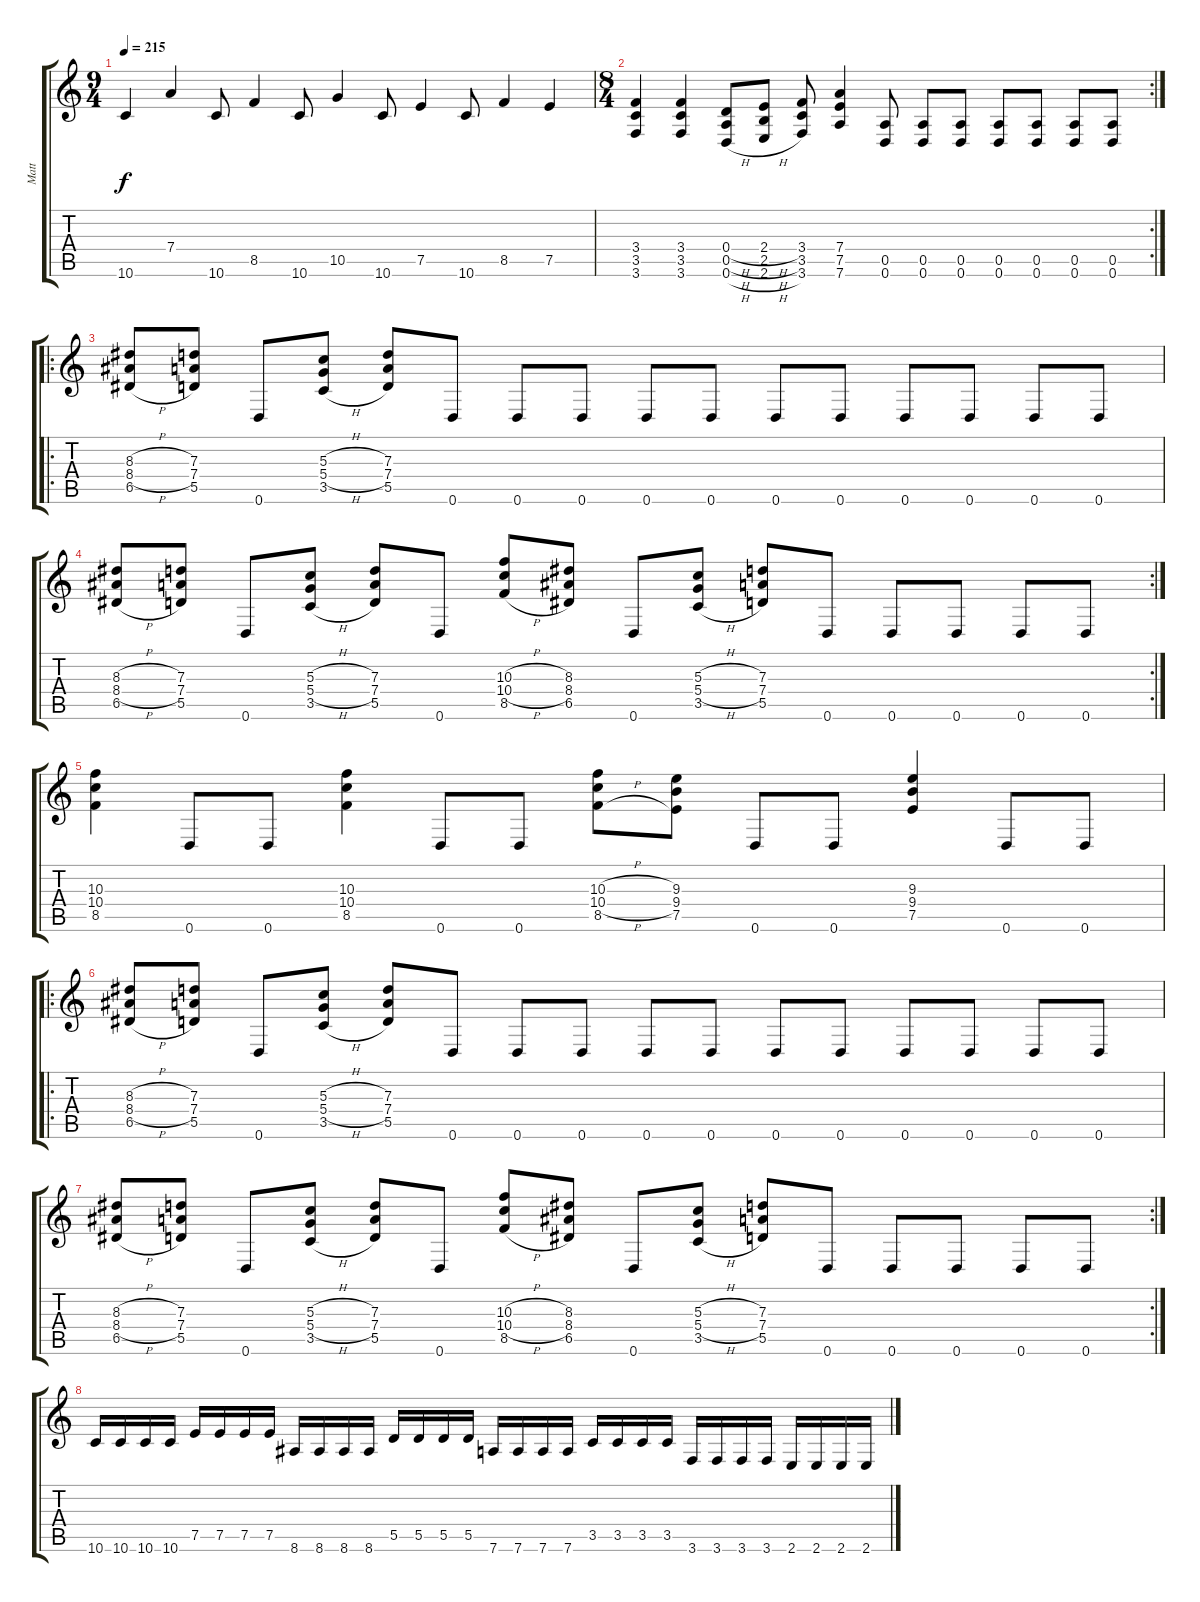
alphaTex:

\track ("Matt" "Matt") {instrument overdrivenguitar}
\staff {score tabs}
\tuning (E4 B3 G3 D3 A2 D2) {hide}
\ts (9 4)
\tempo 215
\clef g2
\ks c
10.6.4{dy f} 7.4.4 10.6.8 8.5.4 10.6.8 10.5.4 10.6.8 7.5.4 10.6.8 8.5.4 7.5.4 |
\rc 2
\ts (8 4)
(3.4 3.5 3.6).4 (3.4 3.5 3.6).4 (0.4{h} 0.5{h} 0.6{h}).8 (2.4{h} 2.5{h} 2.6{h}).8 (3.4 3.5 3.6).8 (7.4 7.5 7.6).4 (0.5 0.6).8 (0.5 0.6).8 (0.5 0.6).8 (0.5 0.6).8 (0.5 0.6).8 (0.5 0.6).8 (0.5 0.6).8 |
\ro
(8.3{h} 8.4{h} 6.5{h}).8 (7.3 7.4 5.5).8 0.6.8 (5.3{h} 5.4{h} 3.5{h}).8 (7.3 7.4 5.5).8 0.6.8 0.6.8 0.6.8 0.6.8 0.6.8 0.6.8 0.6.8 0.6.8 0.6.8 0.6.8 0.6.8 |
\rc 2
(8.3{h} 8.4{h} 6.5{h}).8 (7.3 7.4 5.5).8 0.6.8 (5.3{h} 5.4{h} 3.5{h}).8 (7.3 7.4 5.5).8 0.6.8 (10.3{h} 10.4{h} 8.5{h}).8 (8.3 8.4 6.5).8 0.6.8 (5.3{h} 5.4{h} 3.5{h}).8 (7.3 7.4 5.5).8 0.6.8 0.6.8 0.6.8 0.6.8 0.6.8 |
(10.3 10.4 8.5).4 0.6.8 0.6.8 (10.3 10.4 8.5).4 0.6.8 0.6.8 (10.3{h} 10.4{h} 8.5{h}).8 (9.3 9.4 7.5).8 0.6.8 0.6.8 (9.3 9.4 7.5).4 0.6.8 0.6.8 |
\ro
(8.3{h} 8.4{h} 6.5{h}).8 (7.3 7.4 5.5).8 0.6.8 (5.3{h} 5.4{h} 3.5{h}).8 (7.3 7.4 5.5).8 0.6.8 0.6.8 0.6.8 0.6.8 0.6.8 0.6.8 0.6.8 0.6.8 0.6.8 0.6.8 0.6.8 |
\rc 2
(8.3{h} 8.4{h} 6.5{h}).8 (7.3 7.4 5.5).8 0.6.8 (5.3{h} 5.4{h} 3.5{h}).8 (7.3 7.4 5.5).8 0.6.8 (10.3{h} 10.4{h} 8.5{h}).8 (8.3 8.4 6.5).8 0.6.8 (5.3{h} 5.4{h} 3.5{h}).8 (7.3 7.4 5.5).8 0.6.8 0.6.8 0.6.8 0.6.8 0.6.8 |
10.6.16 10.6.16 10.6.16 10.6.16 7.5.16 7.5.16 7.5.16 7.5.16 8.6.16 8.6.16 8.6.16 8.6.16 5.5.16 5.5.16 5.5.16 5.5.16 7.6.16 7.6.16 7.6.16 7.6.16 3.5.16 3.5.16 3.5.16 3.5.16 3.6.16 3.6.16 3.6.16 3.6.16 2.6.16 2.6.16 2.6.16 2.6.16
